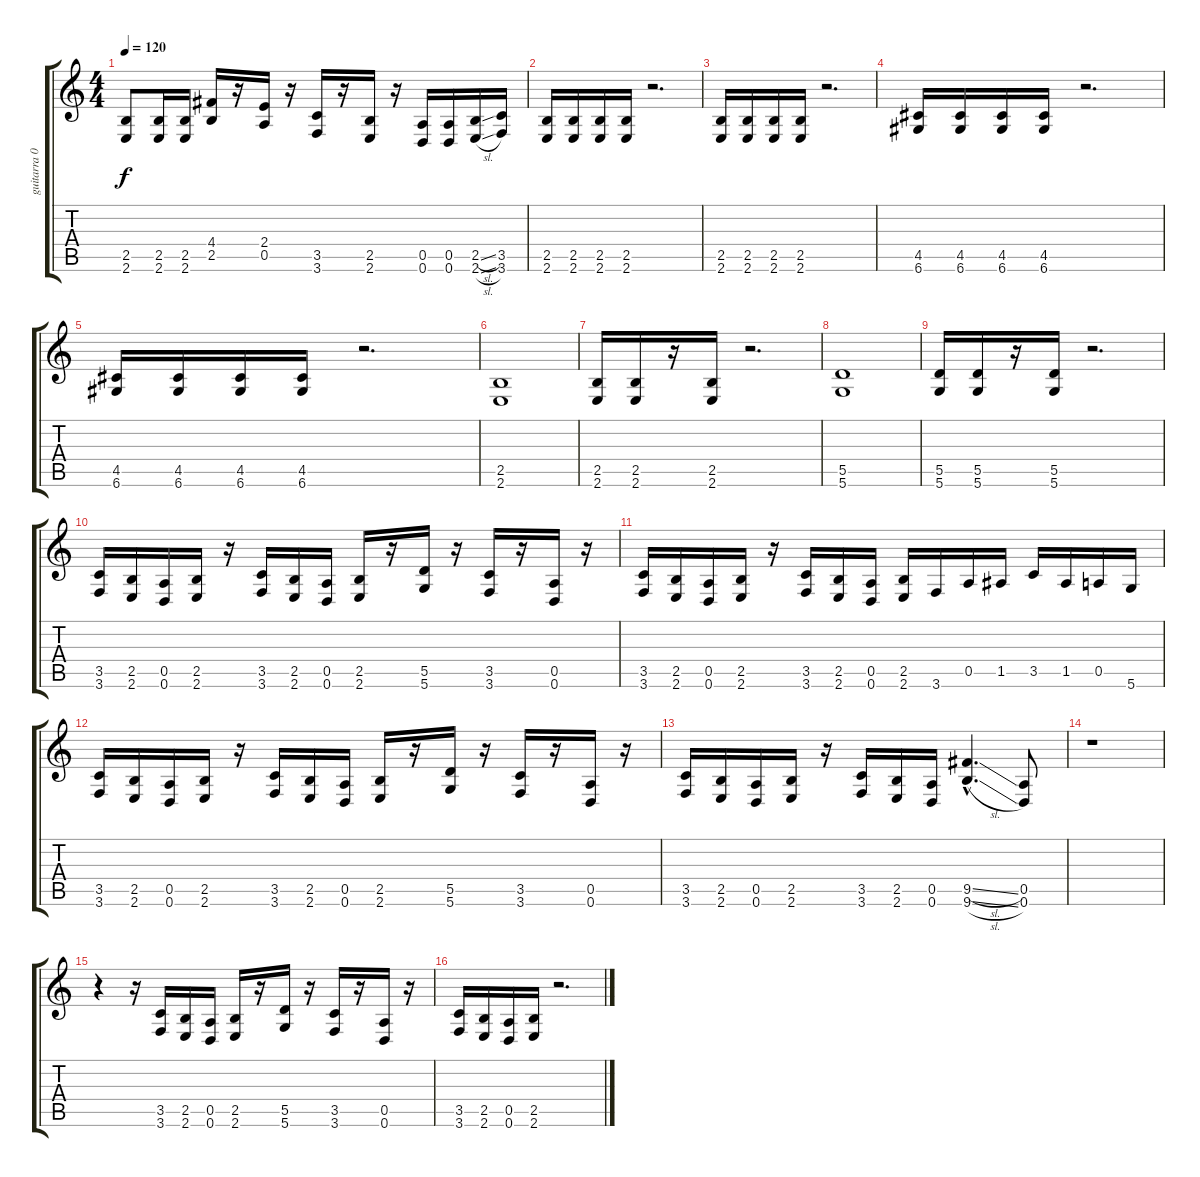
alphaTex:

\track ("guitarra 02" "guitarra 0") {instrument distortionguitar}
\staff {score tabs}
\tuning (E4 B3 G3 D3 A2 D2) {hide}
\ts (4 4)
\tempo 120
\clef g2
\ks c
(2.5 2.6).8{dy f} (2.5 2.6).16 (2.5 2.6).16 (4.4 2.5).16 r.16 (2.4 0.5).16 r.16 (3.5 3.6).16 r.16 (2.5 2.6).16 r.16 (0.5 0.6).16 (0.5 0.6).16 (2.5{sl} 2.6{sl}).16 (3.5 3.6).16 |
(2.5 2.6).16 (2.5 2.6).16 (2.5 2.6).16 (2.5 2.6).16 r.2{d} |
(2.5 2.6).16 (2.5 2.6).16 (2.5 2.6).16 (2.5 2.6).16 r.2{d} |
(4.5 6.6).16 (4.5 6.6).16 (4.5 6.6).16 (4.5 6.6).16 r.2{d} |
(4.5 6.6).16 (4.5 6.6).16 (4.5 6.6).16 (4.5 6.6).16 r.2{d} |
(2.5 2.6).1 |
(2.5 2.6).16 (2.5 2.6).16 r.16 (2.5 2.6).16 r.2{d} |
(5.5 5.6).1 |
(5.5 5.6).16 (5.5 5.6).16 r.16 (5.5 5.6).16 r.2{d} |
(3.5 3.6).16 (2.5 2.6).16 (0.5 0.6).16 (2.5 2.6).16 r.16 (3.5 3.6).16 (2.5 2.6).16 (0.5 0.6).16 (2.5 2.6).16 r.16 (5.5 5.6).16 r.16 (3.5 3.6).16 r.16 (0.5 0.6).16 r.16 |
(3.5 3.6).16 (2.5 2.6).16 (0.5 0.6).16 (2.5 2.6).16 r.16 (3.5 3.6).16 (2.5 2.6).16 (0.5 0.6).16 (2.5 2.6).16 3.6.16 0.5.16 1.5.16 3.5.16 1.5.16 0.5.16 5.6.16 |
(3.5 3.6).16 (2.5 2.6).16 (0.5 0.6).16 (2.5 2.6).16 r.16 (3.5 3.6).16 (2.5 2.6).16 (0.5 0.6).16 (2.5 2.6).16 r.16 (5.5 5.6).16 r.16 (3.5 3.6).16 r.16 (0.5 0.6).16 r.16 |
(3.5 3.6).16 (2.5 2.6).16 (0.5 0.6).16 (2.5 2.6).16 r.16 (3.5 3.6).16 (2.5 2.6).16 (0.5 0.6).16 (9.5{sl hac} 9.6{sl hac}).4{d} (0.5 0.6).8 |
r.1 |
r.4 r.16 (3.5 3.6).16 (2.5 2.6).16 (0.5 0.6).16 (2.5 2.6).16 r.16 (5.5 5.6).16 r.16 (3.5 3.6).16 r.16 (0.5 0.6).16 r.16 |
(3.5 3.6).16 (2.5 2.6).16 (0.5 0.6).16 (2.5 2.6).16 r.2{d}
